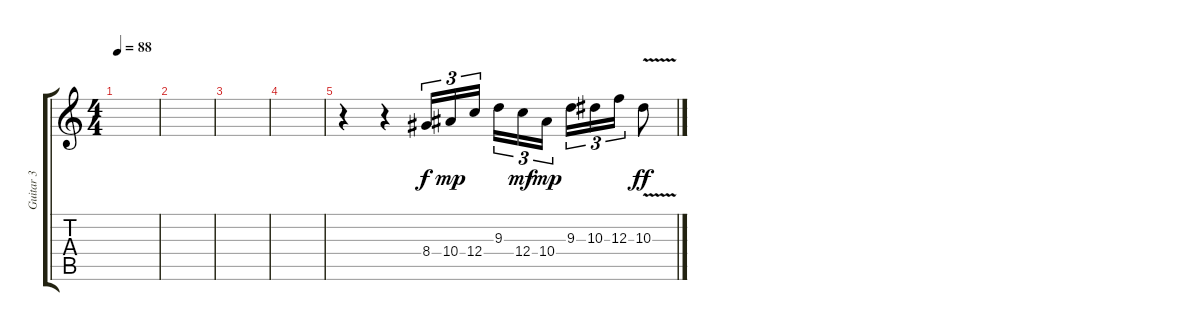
\track ("Guitar 3" "Guitar 3") {instrument distortionguitar}
\staff {score tabs}
\tuning (D4 A3 F3 C3 G2 C2) {hide}
\ts (4 4)
\tempo 88
\clef g2
\ks c
|
|
|
|
r.4 r.4 8.4.16{tu (3 2)} 10.4.16{tu (3 2) dy mp} 12.4.16{tu (3 2)} 9.3.16{tu (3 2)} 12.4.16{tu (3 2) dy mf} 10.4.16{tu (3 2) dy mp} 9.3.16{tu (3 2)} 10.3.16{tu (3 2)} 12.3.16{tu (3 2)} 10.3{v}.8{dy ff}
